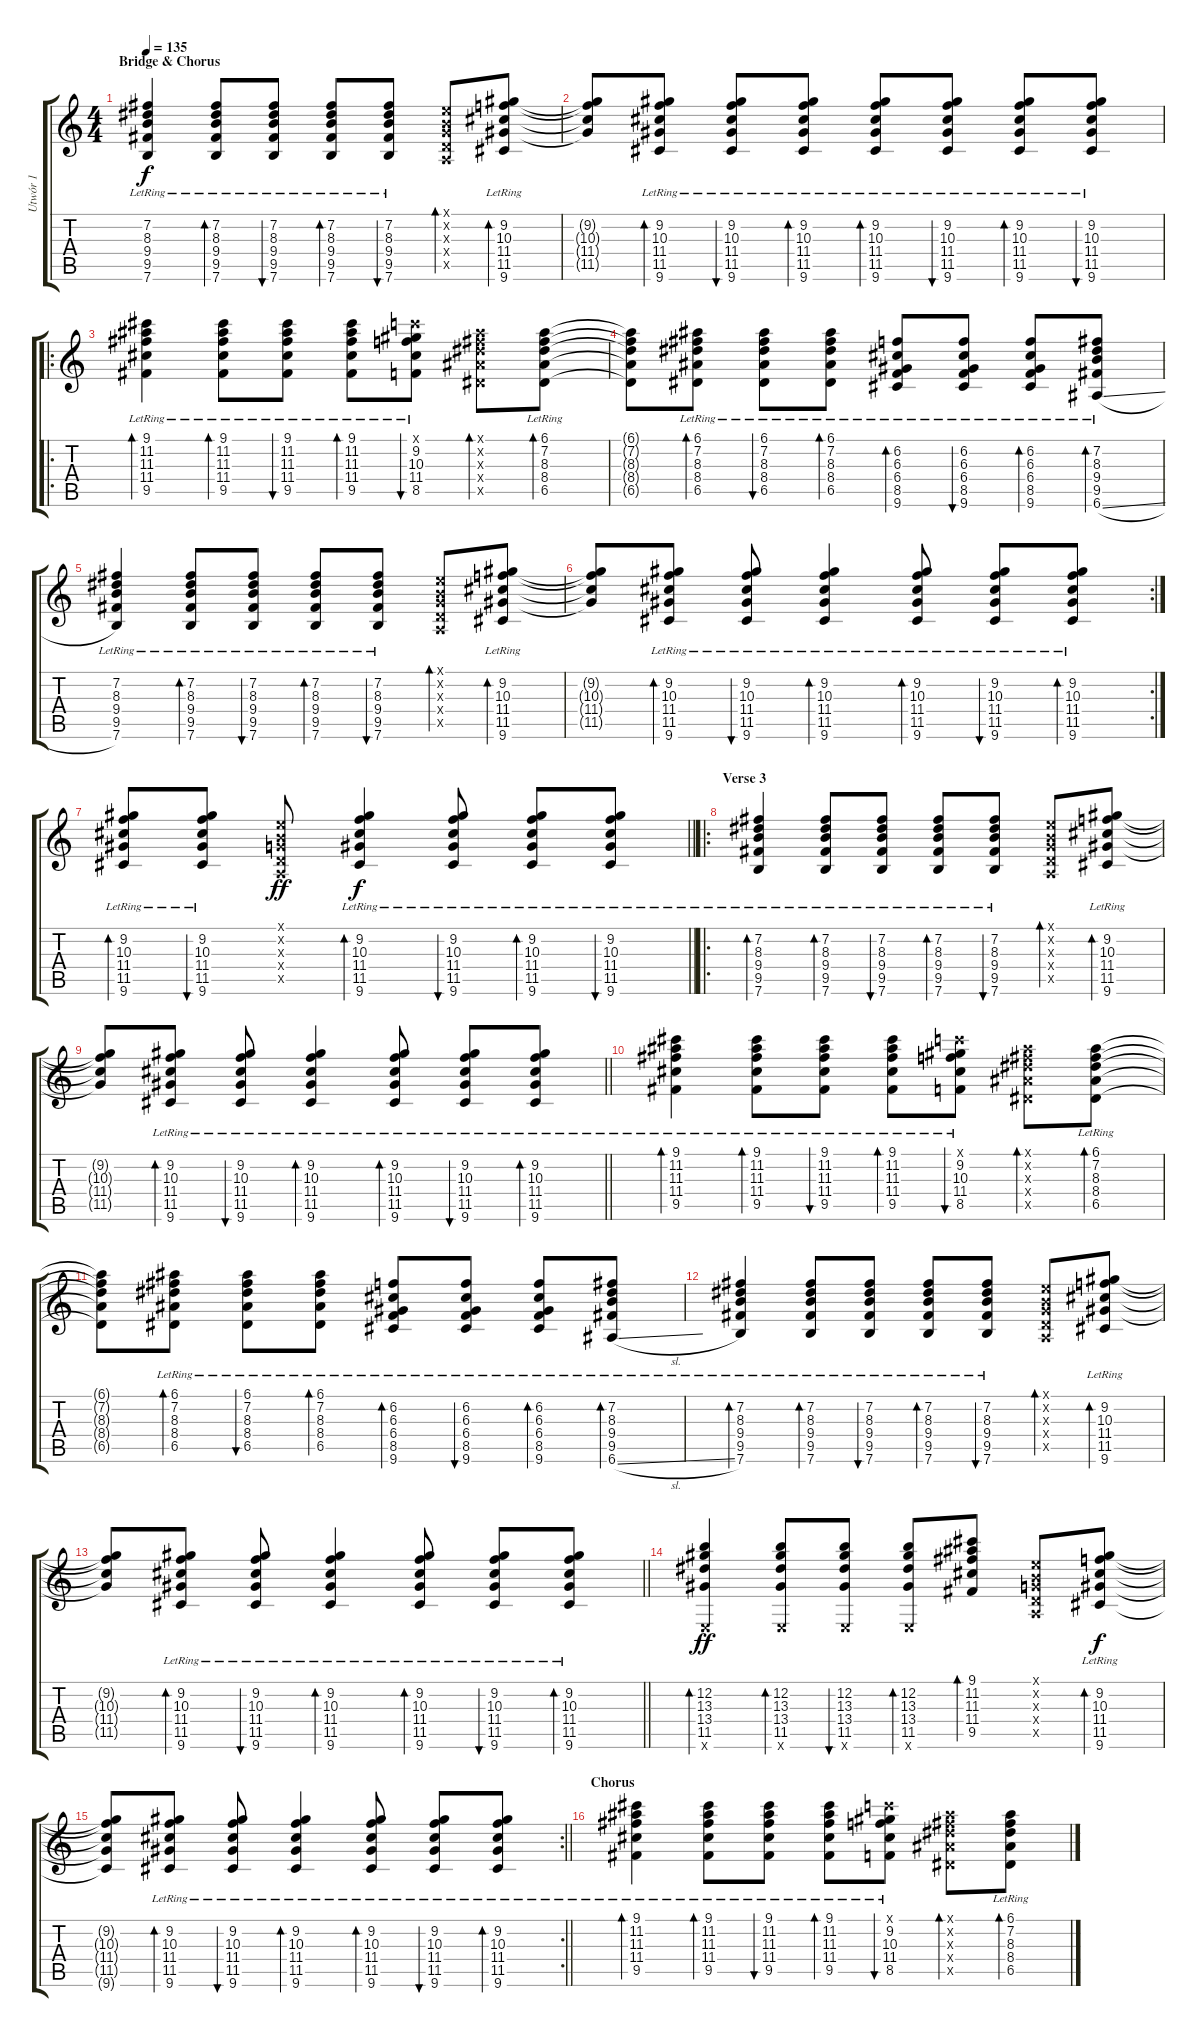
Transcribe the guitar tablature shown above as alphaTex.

\track ("Utwór 1" "Utwór 1") {instrument acousticguitarsteel}
\staff {score tabs}
\tuning (E4 B3 G3 D3 A2 E2) {hide}
\ts (4 4)
\section ("" "Bridge & Chorus")
\tempo 135
\clef g2
\ks c
(7.2 8.3 9.4 9.5 7.6{lr}).4{dy f} (7.2{lr} 8.3{lr} 9.4{lr} 9.5{lr} 7.6{lr}).8{bd 60} (7.2{lr} 8.3{lr} 9.4{lr} 9.5{lr} 7.6{lr}).8{bu 60} (7.2{lr} 8.3{lr} 9.4{lr} 9.5{lr} 7.6{lr}).8{bd 60} (7.2{lr} 8.3{lr} 9.4{lr} 9.5{lr} 7.6{lr}).8{bu 60} (0.1{x} 0.2{x} 0.3{x} 0.4{x} 0.5{x}).8{bd 60} (9.2{lr} 10.3{lr} 11.4{lr} 11.5{lr} 9.6{lr}).8{bd 60} |
(9.2{t} 10.3{t} 11.4{t} 11.5{t}).8 (9.2{lr} 10.3{lr} 11.4{lr} 11.5{lr} 9.6{lr}).8{bd 60} (9.2{lr} 10.3{lr} 11.4{lr} 11.5{lr} 9.6{lr}).8{bu 60} (9.2{lr} 10.3{lr} 11.4{lr} 11.5{lr} 9.6{lr}).8{bd 60} (9.2{lr} 10.3{lr} 11.4{lr} 11.5{lr} 9.6{lr}).8{bd 60} (9.2{lr} 10.3{lr} 11.4{lr} 11.5{lr} 9.6{lr}).8{bu 60} (9.2{lr} 10.3{lr} 11.4{lr} 11.5{lr} 9.6{lr}).8{bd 60} (9.2{lr} 10.3{lr} 11.4{lr} 11.5{lr} 9.6{lr}).8{bu 60} |
\ro
(9.1{lr} 11.2{lr} 11.3{lr} 11.4{lr} 9.5{lr}).4{bd 120} (9.1{lr} 11.2{lr} 11.3{lr} 11.4{lr} 9.5{lr}).8{bd 60} (9.1{lr} 11.2{lr} 11.3{lr} 11.4{lr} 9.5{lr}).8{bu 60} (9.1{lr} 11.2{lr} 11.3{lr} 11.4{lr} 9.5{lr}).8{bd 60} (8.1{x} 9.2{lr} 10.3{lr} 11.4{lr} 8.5{lr}).8{bu 60} (6.1{x} 7.2{x} 8.3{x} 8.4{x} 6.5{x}).8{bd 60} (6.1{lr} 7.2{lr} 8.3{lr} 8.4{lr} 6.5{lr}).8{bd 120} |
(6.1{t} 7.2{t} 8.3{t} 8.4{t} 6.5{t}).8 (6.1{lr} 7.2{lr} 8.3{lr} 8.4{lr} 6.5{lr}).8{bd 60} (6.1{lr} 7.2{lr} 8.3{lr} 8.4{lr} 6.5{lr}).8{bu 60} (6.1{lr} 7.2{lr} 8.3{lr} 8.4{lr} 6.5{lr}).8{bd 60} (6.2{lr} 6.3{lr} 6.4{lr} 8.5{lr} 9.6{lr}).8{bd 60} (6.2{lr} 6.3{lr} 6.4{lr} 8.5{lr} 9.6{lr}).8{bu 60} (6.2{lr} 6.3{lr} 6.4{lr} 8.5{lr} 9.6{lr}).8{bd 60} (7.2{lr} 8.3{lr} 9.4{lr} 9.5{lr} 6.6{sl lr}).8{bd 120} |
(7.2 8.3 9.4 9.5 7.6{lr}).4 (7.2{lr} 8.3{lr} 9.4{lr} 9.5{lr} 7.6{lr}).8{bd 60} (7.2{lr} 8.3{lr} 9.4{lr} 9.5{lr} 7.6{lr}).8{bu 60} (7.2{lr} 8.3{lr} 9.4{lr} 9.5{lr} 7.6{lr}).8{bd 60} (7.2{lr} 8.3{lr} 9.4{lr} 9.5{lr} 7.6{lr}).8{bu 60} (0.1{x} 0.2{x} 0.3{x} 0.4{x} 0.5{x}).8{bd 60} (9.2{lr} 10.3{lr} 11.4{lr} 11.5{lr} 9.6{lr}).8{bd 60} |
\rc 2
(9.2{t} 10.3{t} 11.4{t} 11.5{t}).8 (9.2{lr} 10.3{lr} 11.4{lr} 11.5{lr} 9.6{lr}).8{bd 60} (9.2{lr} 10.3{lr} 11.4{lr} 11.5{lr} 9.6{lr}).8{bu 60} (9.2{lr} 10.3{lr} 11.4{lr} 11.5{lr} 9.6{lr}).4{bd 60} (9.2{lr} 10.3{lr} 11.4{lr} 11.5{lr} 9.6{lr}).8{bd 60} (9.2{lr} 10.3{lr} 11.4{lr} 11.5{lr} 9.6{lr}).8{bu 60} (9.2{lr} 10.3{lr} 11.4{lr} 11.5{lr} 9.6{lr}).8{bd 60} |
\barLineRight lightlight
(9.2{lr} 10.3{lr} 11.4{lr} 11.5{lr} 9.6{lr}).8{bd 60} (9.2{lr} 10.3{lr} 11.4{lr} 11.5{lr} 9.6{lr}).8{bu 60} (0.1{x} 0.2{x} 0.3{x} 0.4{x} 0.5{x}).8{dy ff} (9.2{lr} 10.3{lr} 11.4{lr} 11.5{lr} 9.6{lr}).4{bd 60 dy f} (9.2{lr} 10.3{lr} 11.4{lr} 11.5{lr} 9.6{lr}).8{bu 60} (9.2{lr} 10.3{lr} 11.4{lr} 11.5{lr} 9.6{lr}).8{bd 60} (9.2{lr} 10.3{lr} 11.4{lr} 11.5{lr} 9.6{lr}).8{bu 60} |
\ro
\section ("" "Verse 3")
(7.2 8.3 9.4 9.5 7.6{lr}).4{bd 120} (7.2{lr} 8.3{lr} 9.4{lr} 9.5{lr} 7.6{lr}).8{bd 60} (7.2{lr} 8.3{lr} 9.4{lr} 9.5{lr} 7.6{lr}).8{bu 60} (7.2{lr} 8.3{lr} 9.4{lr} 9.5{lr} 7.6{lr}).8{bd 60} (7.2{lr} 8.3{lr} 9.4{lr} 9.5{lr} 7.6{lr}).8{bu 60} (0.1{x} 0.2{x} 0.3{x} 0.4{x} 0.5{x}).8{bd 60} (9.2{lr} 10.3{lr} 11.4{lr} 11.5{lr} 9.6{lr}).8{bd 60} |
\barLineRight lightlight
(9.2{t} 10.3{t} 11.4{t} 11.5{t}).8 (9.2{lr} 10.3{lr} 11.4{lr} 11.5{lr} 9.6{lr}).8{bd 60} (9.2{lr} 10.3{lr} 11.4{lr} 11.5{lr} 9.6{lr}).8{bu 60} (9.2{lr} 10.3{lr} 11.4{lr} 11.5{lr} 9.6{lr}).4{bd 60} (9.2{lr} 10.3{lr} 11.4{lr} 11.5{lr} 9.6{lr}).8{bd 60} (9.2{lr} 10.3{lr} 11.4{lr} 11.5{lr} 9.6{lr}).8{bu 60} (9.2{lr} 10.3{lr} 11.4{lr} 11.5{lr} 9.6{lr}).8{bd 60} |
(9.1{lr} 11.2{lr} 11.3{lr} 11.4{lr} 9.5{lr}).4{bd 120} (9.1{lr} 11.2{lr} 11.3{lr} 11.4{lr} 9.5{lr}).8{bd 60} (9.1{lr} 11.2{lr} 11.3{lr} 11.4{lr} 9.5{lr}).8{bu 60} (9.1{lr} 11.2{lr} 11.3{lr} 11.4{lr} 9.5{lr}).8{bd 60} (8.1{x} 9.2{lr} 10.3{lr} 11.4{lr} 8.5{lr}).8{bu 60} (6.1{x} 7.2{x} 8.3{x} 8.4{x} 6.5{x}).8{bd 60} (6.1{lr} 7.2{lr} 8.3{lr} 8.4{lr} 6.5{lr}).8{bd 120} |
(6.1{t} 7.2{t} 8.3{t} 8.4{t} 6.5{t}).8 (6.1{lr} 7.2{lr} 8.3{lr} 8.4{lr} 6.5{lr}).8{bd 60} (6.1{lr} 7.2{lr} 8.3{lr} 8.4{lr} 6.5{lr}).8{bu 60} (6.1{lr} 7.2{lr} 8.3{lr} 8.4{lr} 6.5{lr}).8{bd 60} (6.2{lr} 6.3{lr} 6.4{lr} 8.5{lr} 9.6{lr}).8{bd 60} (6.2{lr} 6.3{lr} 6.4{lr} 8.5{lr} 9.6{lr}).8{bu 60} (6.2{lr} 6.3{lr} 6.4{lr} 8.5{lr} 9.6{lr}).8{bd 60} (7.2{lr} 8.3{lr} 9.4{lr} 9.5{lr} 6.6{sl lr}).8{bd 120} |
(7.2 8.3 9.4 9.5 7.6{lr}).4{bd 120} (7.2{lr} 8.3{lr} 9.4{lr} 9.5{lr} 7.6{lr}).8{bd 60} (7.2{lr} 8.3{lr} 9.4{lr} 9.5{lr} 7.6{lr}).8{bu 60} (7.2{lr} 8.3{lr} 9.4{lr} 9.5{lr} 7.6{lr}).8{bd 60} (7.2{lr} 8.3{lr} 9.4{lr} 9.5{lr} 7.6{lr}).8{bu 60} (0.1{x} 0.2{x} 0.3{x} 0.4{x} 0.5{x}).8{bd 60} (9.2{lr} 10.3{lr} 11.4{lr} 11.5{lr} 9.6{lr}).8{bd 60} |
\barLineRight lightlight
(9.2{t} 10.3{t} 11.4{t} 11.5{t}).8 (9.2{lr} 10.3{lr} 11.4{lr} 11.5{lr} 9.6{lr}).8{bd 60} (9.2{lr} 10.3{lr} 11.4{lr} 11.5{lr} 9.6{lr}).8{bu 60} (9.2{lr} 10.3{lr} 11.4{lr} 11.5{lr} 9.6{lr}).4{bd 60} (9.2{lr} 10.3{lr} 11.4{lr} 11.5{lr} 9.6{lr}).8{bd 60} (9.2{lr} 10.3{lr} 11.4{lr} 11.5{lr} 9.6{lr}).8{bu 60} (9.2{lr} 10.3{lr} 11.4{lr} 11.5{lr} 9.6{lr}).8{bd 60} |
(12.2 13.3 13.4 11.5 0.6{x}).4{bd 120 dy ff} (12.2 13.3 13.4 11.5 0.6{x}).8{bd 120} (12.2 13.3 13.4 11.5 0.6{x}).8{bu 120} (12.2 13.3 13.4 11.5 0.6{x}).8{bd 120} (9.1 11.2 11.3 11.4 9.5).8{bd 120} (0.1{x} 0.2{x} 0.3{x} 0.4{x} 0.5{x}).8 (9.2{lr} 10.3{lr} 11.4{lr} 11.5{lr} 9.6{lr}).8{bd 60 dy f} |
\rc 2
\barLineRight lightlight
(9.2{t} 10.3{t} 11.4{t} 11.5{t} 9.6{t}).8 (9.2{lr} 10.3{lr} 11.4{lr} 11.5{lr} 9.6{lr}).8{bd 60} (9.2{lr} 10.3{lr} 11.4{lr} 11.5{lr} 9.6{lr}).8{bu 60} (9.2{lr} 10.3{lr} 11.4{lr} 11.5{lr} 9.6{lr}).4{bd 60} (9.2{lr} 10.3{lr} 11.4{lr} 11.5{lr} 9.6{lr}).8{bd 60} (9.2{lr} 10.3{lr} 11.4{lr} 11.5{lr} 9.6{lr}).8{bu 60} (9.2{lr} 10.3{lr} 11.4{lr} 11.5{lr} 9.6{lr}).8{bd 60} |
\section ("" "Chorus")
(9.1{lr} 11.2{lr} 11.3{lr} 11.4{lr} 9.5{lr}).4{bd 120} (9.1{lr} 11.2{lr} 11.3{lr} 11.4{lr} 9.5{lr}).8{bd 60} (9.1{lr} 11.2{lr} 11.3{lr} 11.4{lr} 9.5{lr}).8{bu 60} (9.1{lr} 11.2{lr} 11.3{lr} 11.4{lr} 9.5{lr}).8{bd 60} (8.1{x} 9.2{lr} 10.3{lr} 11.4{lr} 8.5{lr}).8{bu 60} (6.1{x} 7.2{x} 8.3{x} 8.4{x} 6.5{x}).8{bd 60} (6.1{lr} 7.2{lr} 8.3{lr} 8.4{lr} 6.5{lr}).8{bd 120}
